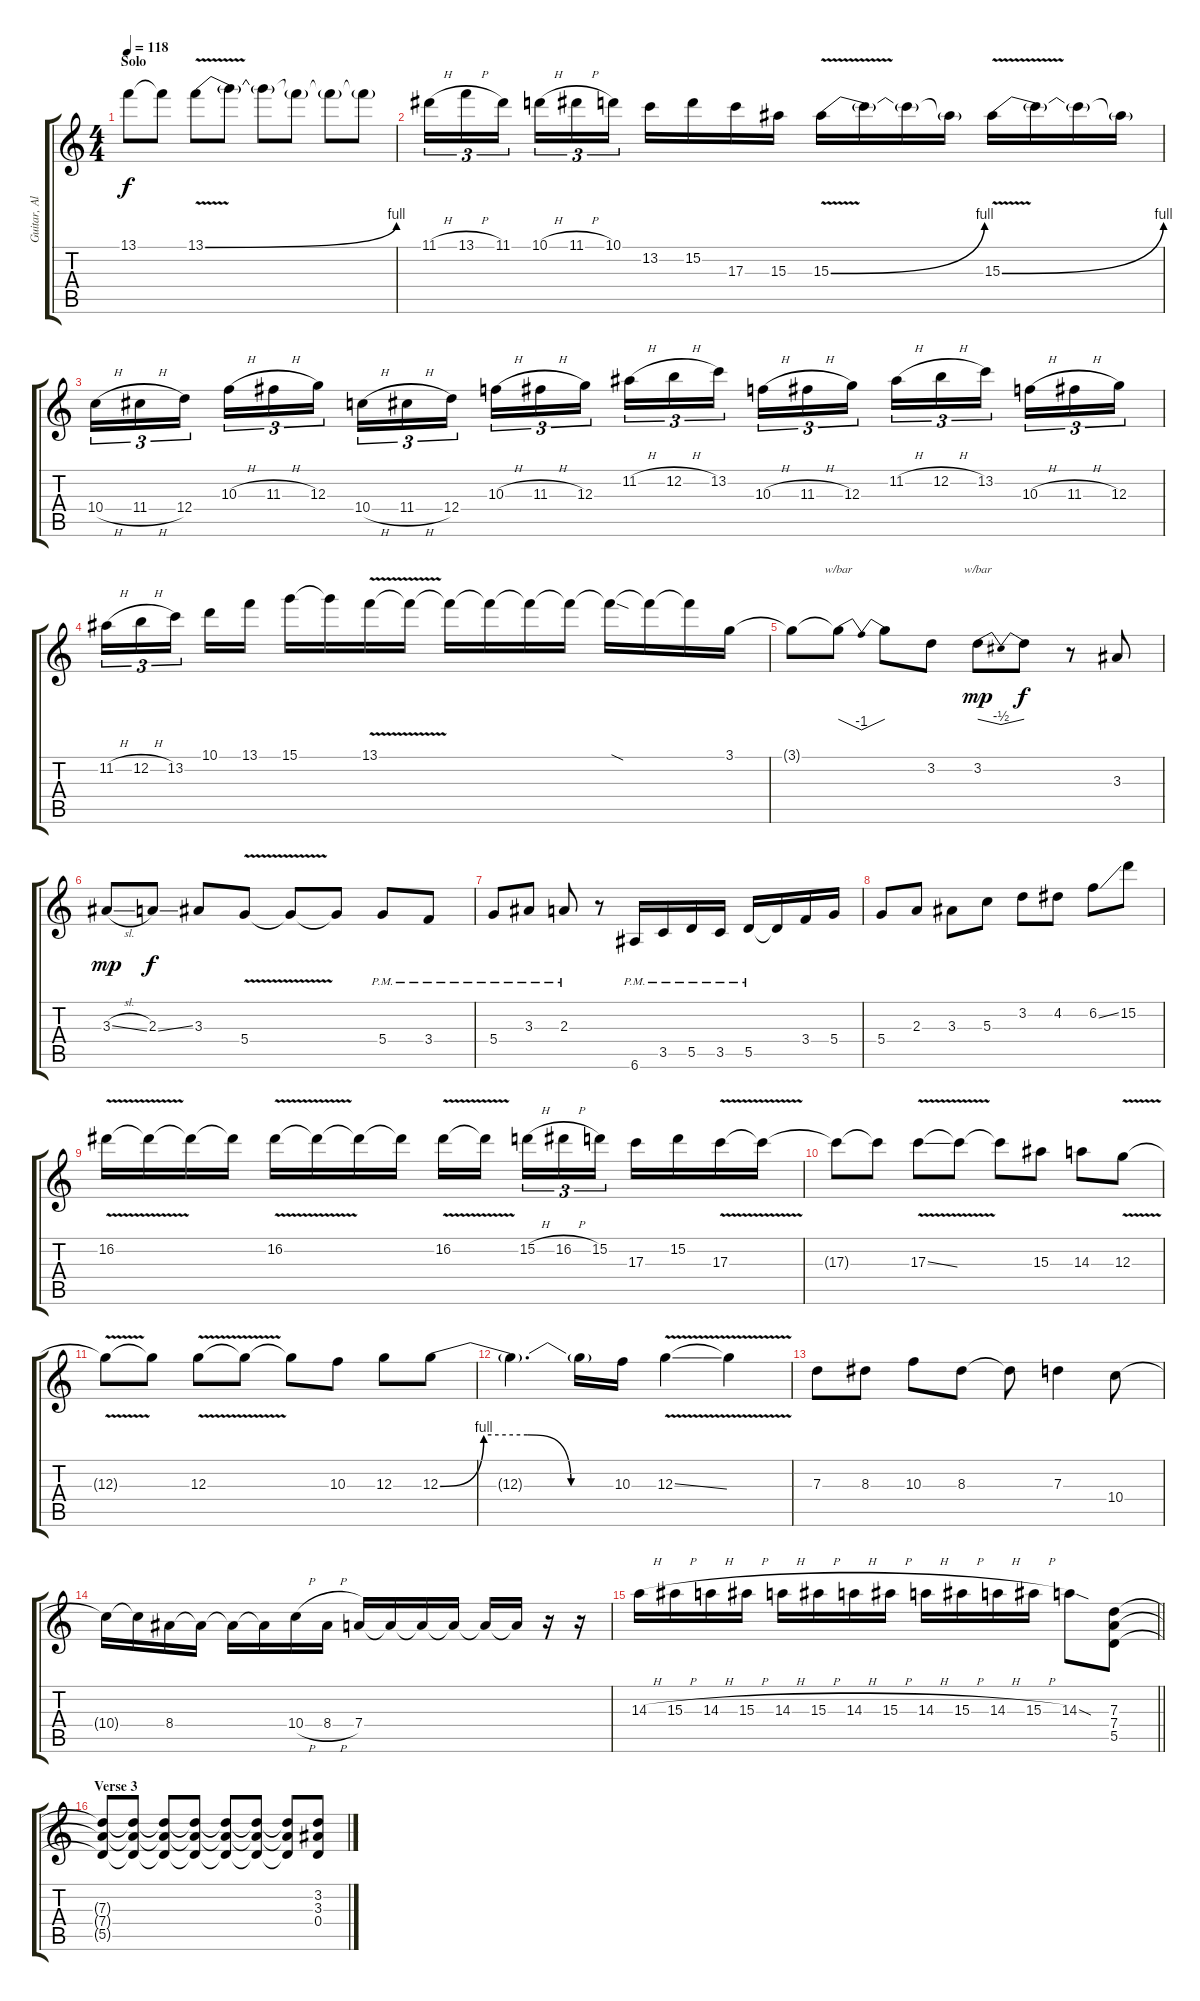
\track ("Guitar, Allan" "Guitar, Al") {instrument overdrivenguitar}
\staff {score tabs}
\tuning (E4 B3 G3 D3 A2 E2) {hide}
\ts (4 4)
\section ("" "Solo")
\tempo 118
\clef g2
\ks c
13.1{t}.8{dy f} 13.1{t}.8 13.1{be (bend 0 0 60 4) v}.8 13.1{t}.8 13.1{t}.8 13.1{t}.8 13.1{t}.8 13.1{t}.8 |
11.1{h}.16{tu (3 2)} 13.1{h}.16{tu (3 2)} 11.1.16{tu (3 2) beam splitsecondary} 10.1{h}.16{tu (3 2)} 11.1{h}.16{tu (3 2)} 10.1.16{tu (3 2)} 13.2.16 15.2.16 17.3.16 15.3.16 15.3{be (bend 0 0 60 4) v}.16 15.3{t}.16 15.3{t}.16 15.3{t}.16 15.3{be (bend 0 0 60 4) v}.16 15.3{t}.16 15.3{t}.16 15.3{t}.16 |
10.4{h}.16{tu (3 2)} 11.4{h}.16{tu (3 2)} 12.4.16{tu (3 2) beam splitsecondary} 10.3{h}.16{tu (3 2)} 11.3{h}.16{tu (3 2)} 12.3.16{tu (3 2)} 10.4{h}.16{tu (3 2)} 11.4{h}.16{tu (3 2)} 12.4.16{tu (3 2) beam splitsecondary} 10.3{h}.16{tu (3 2)} 11.3{h}.16{tu (3 2)} 12.3.16{tu (3 2)} 11.2{h}.16{tu (3 2)} 12.2{h}.16{tu (3 2)} 13.2.16{tu (3 2) beam splitsecondary} 10.3{h}.16{tu (3 2)} 11.3{h}.16{tu (3 2)} 12.3.16{tu (3 2)} 11.2{h}.16{tu (3 2)} 12.2{h}.16{tu (3 2)} 13.2.16{tu (3 2) beam splitsecondary} 10.3{h}.16{tu (3 2)} 11.3{h}.16{tu (3 2)} 12.3.16{tu (3 2)} |
11.2{h}.16{tu (3 2)} 12.2{h}.16{tu (3 2)} 13.2.16{tu (3 2) beam splitsecondary} 10.1.16 13.1.16 15.1.16 15.1{t}.16 13.1{v}.16 13.1{t}.16 13.1{t}.16 13.1{t}.16 13.1{t}.16 13.1{t}.16 13.1{sod t}.16 13.1{t}.16 13.1{t}.16 3.1.16 |
3.1{t}.8 3.1{t}.8{tbe (dip default 0 0 30 -4 60 0)} 3.1{t}.8 3.2.8 3.2.8{tbe (dip default 0 0 30 -2 60 0) dy mp} 3.2{t}.8{dy f} r.8 3.3.8 |
3.3{sl}.8{dy mp} 2.3{ss}.8{dy f} 3.3.8 5.4{v}.8 5.4{t}.8 5.4{t}.8 5.4{pm}.8 3.4{pm}.8 |
5.4{pm}.8 3.3{pm}.8 2.3{pm}.8 r.8 6.6{pm}.16 3.5{pm}.16 5.5{pm}.16 3.5{pm}.16 5.5{pm}.16 5.5{t}.16 3.4.16 5.4.16 |
5.4.8 2.3.8 3.3.8 5.3.8 3.2.8 4.2.8 6.2{ss}.8 15.2.8 |
16.2{v}.16 16.2{t}.16 16.2{t}.16 16.2{t}.16 16.2{v}.16 16.2{t}.16 16.2{t}.16 16.2{t}.16 16.2{v}.16 16.2{t}.16{beam splitsecondary} 15.2{h}.16{tu (3 2)} 16.2{h}.16{tu (3 2)} 15.2.16{tu (3 2)} 17.3.16 15.2.16 17.3{v}.16 17.3{t}.16 |
17.3{t}.8 17.3{t}.8 17.3{v ss}.8 17.3{t}.8 17.3{t}.8 15.3.8 14.3.8 12.3{v}.8 |
12.3{t}.8 12.3{t}.8 12.3{v}.8 12.3{t}.8 12.3{t}.8 10.3.8 12.3.8 12.3{be (custom 0 0 15 4 30 4 45 0 60 0)}.8 |
12.3{t}.4{d} 12.3{t}.16 10.3.16 12.3{v ss}.4 12.3{t}.4 |
7.3.8 8.3.8 10.3.8 8.3.8 8.3{t}.8 7.3.4 10.4.8 |
10.4{t}.16 10.4{t}.16 8.4.16 8.4{t}.16 8.4{t}.16 8.4{t}.16 10.4{h}.16 8.4{h}.16 7.4.16 7.4{t}.16 7.4{t}.16 7.4{t}.16 7.4{t}.16 7.4{t}.16 r.16 r.16 |
\barLineRight lightlight
14.3{h}.16 15.3{h}.16 14.3{h}.16 15.3{h}.16 14.3{h}.16 15.3{h}.16 14.3{h}.16 15.3{h}.16 14.3{h}.16 15.3{h}.16 14.3{h}.16 15.3{h}.16 14.3{sod}.8 (7.3 7.4 5.5).8 |
\section ("" "Verse 3")
(7.3{t} 7.4{t} 5.5{t}).8 (7.3{t} 7.4{t} 5.5{t}).8 (7.3{t} 7.4{t} 5.5{t}).8 (7.3{t} 7.4{t} 5.5{t}).8 (7.3{t} 7.4{t} 5.5{t}).8 (7.3{t} 7.4{t} 5.5{t}).8 (7.3{t} 7.4{t} 5.5{t}).8 (3.2 3.3 0.4).8
